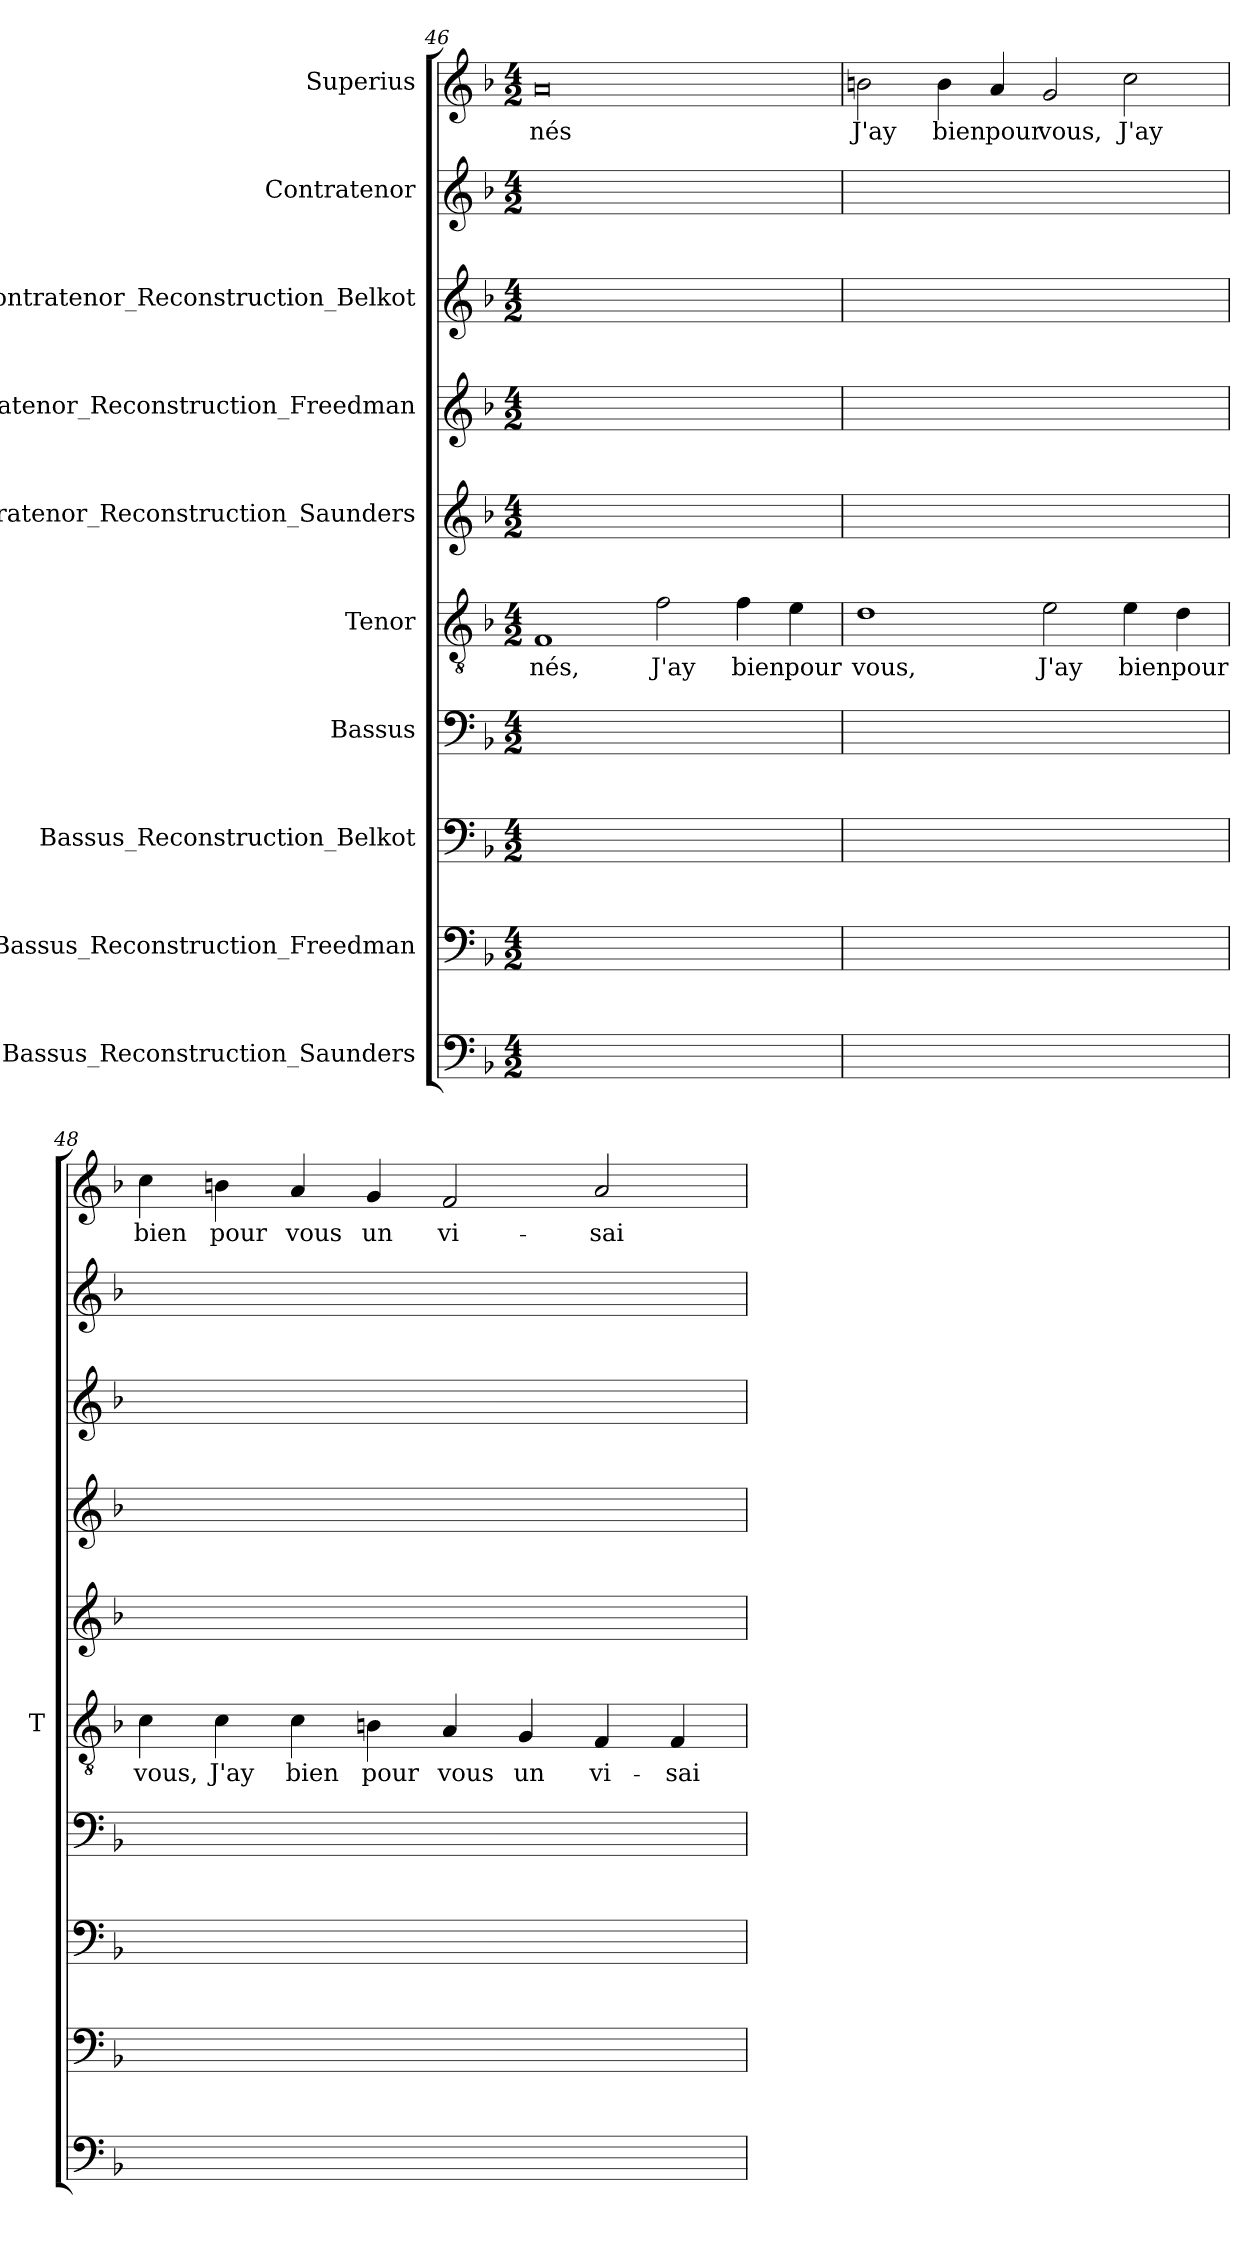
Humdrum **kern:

**kern	**kern	**kern	**kern	**kern	**text	**kern	**kern	**kern	**kern	**kern	**text
*part10	*part9	*part8	*part7	*part6	*part6	*part5	*part4	*part3	*part2	*part1	*part1
*staff10	*staff9	*staff8	*staff7	*staff6	*staff6	*staff5	*staff4	*staff3	*staff2	*staff1	*staff1
*I"Bassus_Reconstruction_Saunders	*I"Bassus_Reconstruction_Freedman	*I"Bassus_Reconstruction_Belkot	*I"Bassus	*I"Tenor	*	*I"Contratenor_Reconstruction_Saunders	*I"Contratenor_Reconstruction_Freedman	*I"Contratenor_Reconstruction_Belkot	*I"Contratenor	*I"Superius	*
*	*	*	*	*I'T	*	*	*	*	*	*	*
*clefF4	*clefF4	*clefF4	*clefF4	*clefGv2	*	*clefG2	*clefG2	*clefG2	*clefG2	*clefG2	*
*k[b-]	*k[b-]	*k[b-]	*k[b-]	*k[b-]	*	*k[b-]	*k[b-]	*k[b-]	*k[b-]	*k[b-]	*
*M4/2	*M4/2	*M4/2	*M4/2	*M4/2	*	*M4/2	*M4/2	*M4/2	*M4/2	*M4/2	*
=46	=46	=46	=46	=46	=46	=46	=46	=46	=46	=46	=46
0ryy	0ryy	0ryy	0ryy	1F	-nés,	0ryy	0ryy	0ryy	0ryy	0a	-nés
.	.	.	.	2f	-J'ay	.	.	.	.	.	.
.	.	.	.	4f	-bien	.	.	.	.	.	.
.	.	.	.	4e	-pour	.	.	.	.	.	.
=47	=47	=47	=47	=47	=47	=47	=47	=47	=47	=47	=47
0ryy	0ryy	0ryy	0ryy	1d	-vous,	0ryy	0ryy	0ryy	0ryy	2bn	-J'ay
.	.	.	.	.	.	.	.	.	.	4b	-bien
.	.	.	.	.	.	.	.	.	.	4a	-pour
.	.	.	.	2e	-J'ay	.	.	.	.	2g	-vous,
.	.	.	.	4e	-bien	.	.	.	.	2cc	-J'ay
.	.	.	.	4d	-pour	.	.	.	.	.	.
=48	=48	=48	=48	=48	=48	=48	=48	=48	=48	=48	=48
0ryy	0ryy	0ryy	0ryy	4c	-vous,	0ryy	0ryy	0ryy	0ryy	4cc	-bien
.	.	.	.	4c	-J'ay	.	.	.	.	4bn	-pour
.	.	.	.	4c	-bien	.	.	.	.	4a	-vous
.	.	.	.	4Bn	-pour	.	.	.	.	4g	-un
.	.	.	.	4A	-vous	.	.	.	.	2f	vi-
.	.	.	.	4G	-un	.	.	.	.	.	.
.	.	.	.	4F	vi-	.	.	.	.	2a	sai-
.	.	.	.	4F	sai-	.	.	.	.	.	.
=	=	=	=	=	=	=	=	=	=	=	=
*-	*-	*-	*-	*-	*-	*-	*-	*-	*-	*-	*-
